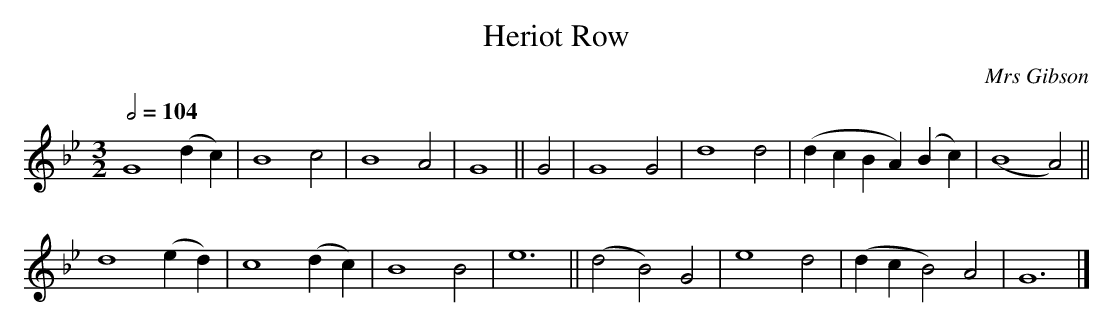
X:1
T:Heriot Row
C:Mrs Gibson
M:3/2
L:1/2
Q:1/2=104
K:Gmin
G2(d/c/)|B2 c    |B2A|G2||G| G2 G|d2d|(d/c/B/A/)(B/c/)|(B2A)||
d2(e/d/)|c2(d/c/)|B2B|e3  ||(dB)G|e2d|(d/c/B)    A    | G3  |]
